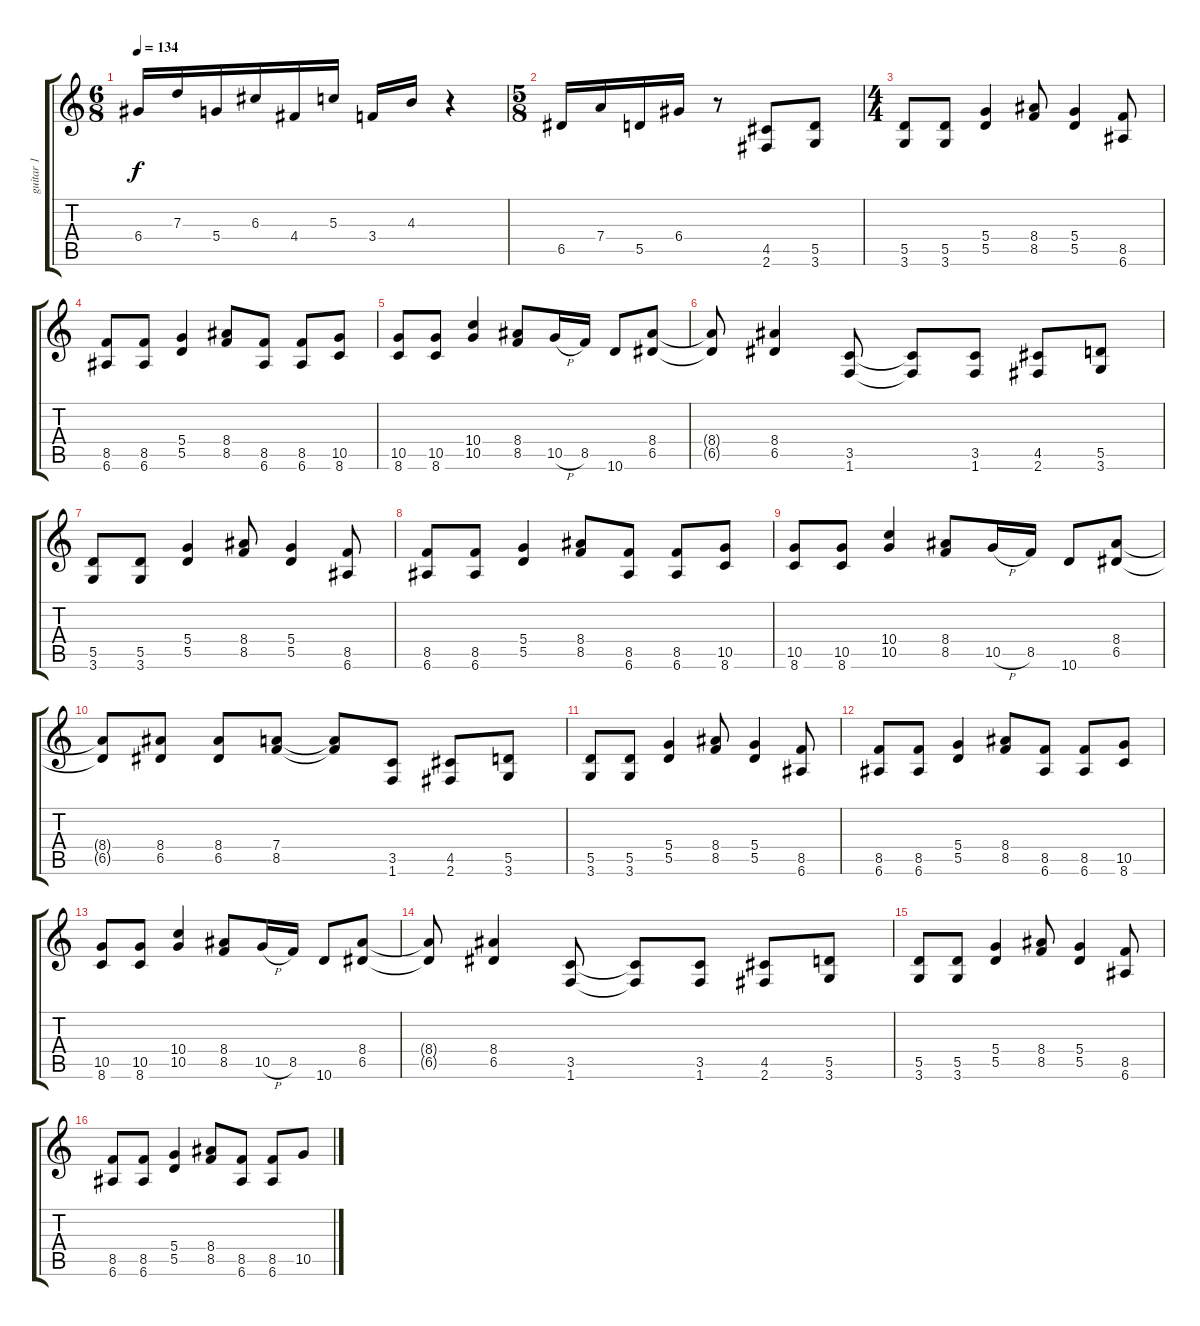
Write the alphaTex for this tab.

\track ("guitar 1" "guitar 1") {instrument distortionguitar}
\staff {score tabs}
\tuning (E4 B3 G3 D3 A2 E2) {hide}
\ts (6 8)
\tempo 134
\clef g2
\ks c
6.4.16{dy f} 7.3.16 5.4.16 6.3.16 4.4.16 5.3.16 3.4.16 4.3.16 r.4 |
\ts (5 8)
6.5.16 7.4.16 5.5.16 6.4.16 r.8 (4.5 2.6).8 (5.5 3.6).8 |
\ts (4 4)
(5.5 3.6).8 (5.5 3.6).8 (5.4 5.5).4 (8.4 8.5).8 (5.4 5.5).4 (8.5 6.6).8 |
(8.5 6.6).8 (8.5 6.6).8 (5.4 5.5).4 (8.4 8.5).8 (8.5 6.6).8 (8.5 6.6).8 (10.5 8.6).8 |
(10.5 8.6).8 (10.5 8.6).8 (10.4 10.5).4 (8.4 8.5).8 10.5{h}.16 8.5.16 10.6.8 (8.4 6.5).8 |
(8.4{t} 6.5{t}).8 (8.4 6.5).4 (3.5 1.6).8 (3.5{t} 1.6{t}).8 (3.5 1.6).8 (4.5 2.6).8 (5.5 3.6).8 |
(5.5 3.6).8 (5.5 3.6).8 (5.4 5.5).4 (8.4 8.5).8 (5.4 5.5).4 (8.5 6.6).8 |
(8.5 6.6).8 (8.5 6.6).8 (5.4 5.5).4 (8.4 8.5).8 (8.5 6.6).8 (8.5 6.6).8 (10.5 8.6).8 |
(10.5 8.6).8 (10.5 8.6).8 (10.4 10.5).4 (8.4 8.5).8 10.5{h}.16 8.5.16 10.6.8 (8.4 6.5).8 |
(8.4{t} 6.5{t}).8 (8.4 6.5).8 (8.4 6.5).8 (7.4 8.5).8 (7.4{t} 8.5{t}).8 (3.5 1.6).8 (4.5 2.6).8 (5.5 3.6).8 |
(5.5 3.6).8 (5.5 3.6).8 (5.4 5.5).4 (8.4 8.5).8 (5.4 5.5).4 (8.5 6.6).8 |
(8.5 6.6).8 (8.5 6.6).8 (5.4 5.5).4 (8.4 8.5).8 (8.5 6.6).8 (8.5 6.6).8 (10.5 8.6).8 |
(10.5 8.6).8 (10.5 8.6).8 (10.4 10.5).4 (8.4 8.5).8 10.5{h}.16 8.5.16 10.6.8 (8.4 6.5).8 |
(8.4{t} 6.5{t}).8 (8.4 6.5).4 (3.5 1.6).8 (3.5{t} 1.6{t}).8 (3.5 1.6).8 (4.5 2.6).8 (5.5 3.6).8 |
(5.5 3.6).8 (5.5 3.6).8 (5.4 5.5).4 (8.4 8.5).8 (5.4 5.5).4 (8.5 6.6).8 |
(8.5 6.6).8 (8.5 6.6).8 (5.4 5.5).4 (8.4 8.5).8 (8.5 6.6).8 (8.5 6.6).8 10.5.8
